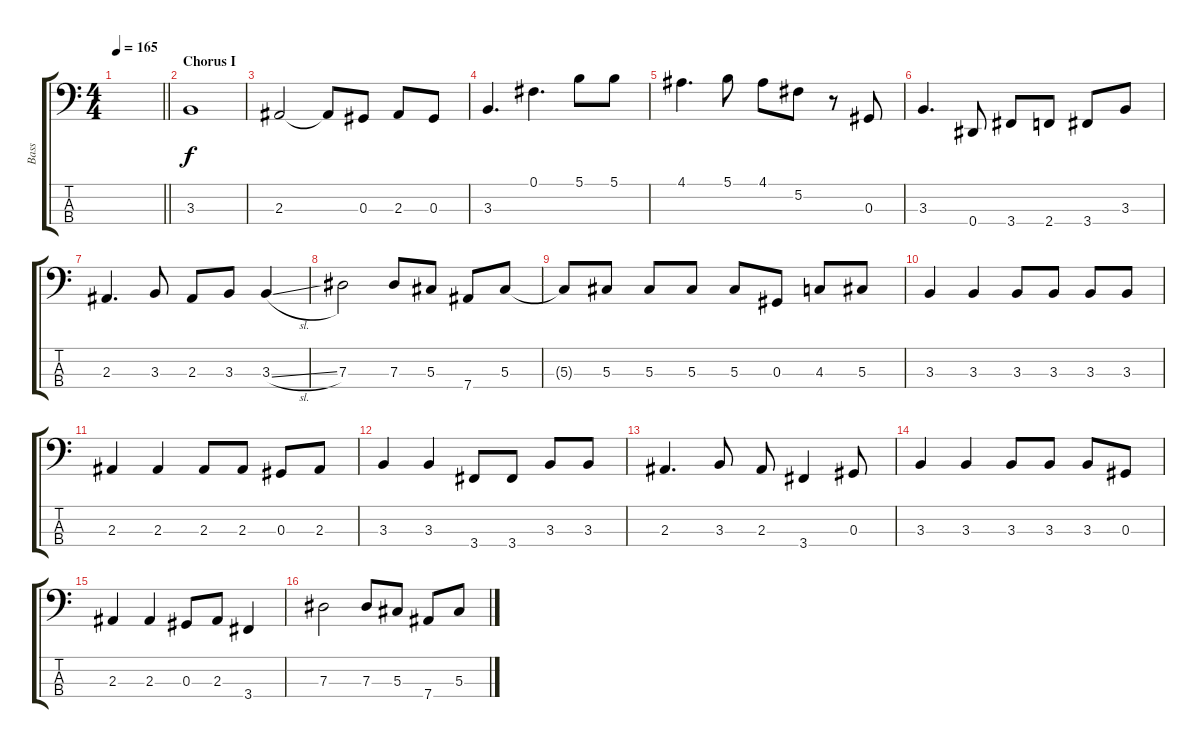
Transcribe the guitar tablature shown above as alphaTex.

\track ("Bass" "Bass") {instrument electricbasspick}
\staff {score tabs}
\tuning (Gb2 Db2 Ab1 Eb1) {hide}
\ts (4 4)
\tempo 165
\clef f4
\barLineRight lightlight
\ks c
|
\section ("" "Chorus I")
3.3.1 |
2.3.2 2.3{t}.8 0.3.8 2.3.8 0.3.8 |
3.3.4{d} 0.1.4{d} 5.1.8 5.1.8 |
4.1.4{d} 5.1.8 4.1.8 5.2.8 r.8 0.3.8 |
3.3.4{d} 0.4.8 3.4.8 2.4.8 3.4.8 3.3.8 |
2.3.4{d} 3.3.8 2.3.8 3.3.8 3.3{sl}.4 |
7.3.2 7.3.8 5.3.8 7.4.8 5.3.8 |
5.3{t}.8 5.3.8 5.3.8 5.3.8 5.3.8 0.3.8 4.3.8 5.3.8 |
3.3.4 3.3.4 3.3.8 3.3.8 3.3.8 3.3.8 |
2.3.4 2.3.4 2.3.8 2.3.8 0.3.8 2.3.8 |
3.3.4 3.3.4 3.4.8 3.4.8 3.3.8 3.3.8 |
2.3.4{d} 3.3.8 2.3.8 3.4.4 0.3.8 |
3.3.4 3.3.4 3.3.8 3.3.8 3.3.8 0.3.8 |
2.3.4 2.3.4 0.3.8 2.3.8 3.4.4 |
7.3.2 7.3.8 5.3.8 7.4.8 5.3.8
